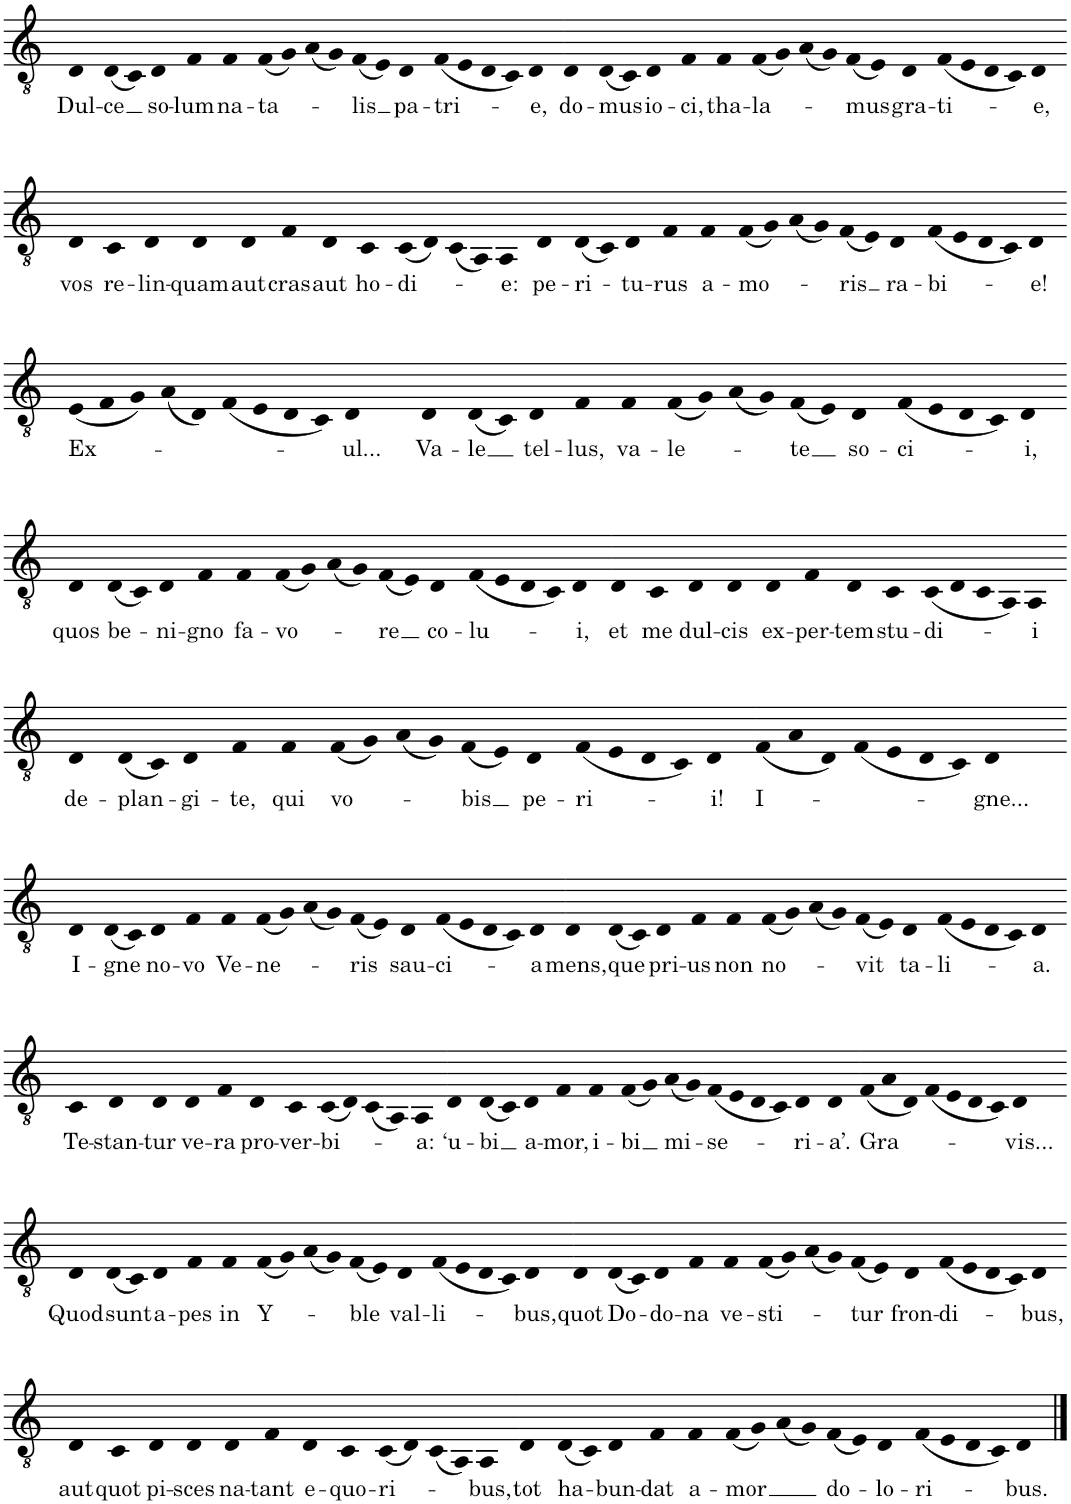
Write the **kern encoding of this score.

**kern	**text
*part1	*part1
*staff1	*staff1
*I"Voice	*
*I'Vo.	*
*clefGv2	*
*k[]	*
*M20/4	*
=1	=1
!	!LO:LY:b
4D	Dul-
!	!LO:LY:b
(8DL	-ce
8CJ)	.
!	!LO:LY:b
4D	so-
!	!LO:LY:b
4F	-lum
!	!LO:LY:b
4F	na-
!	!LO:LY:b
(8FL	-ta-
8G)	.
(8A	.
8G)	.
!	!LO:LY:b
(8F	-lis
8EJ)	.
!	!LO:LY:b
4D	pa-
!	!LO:LY:b
(8FL	-tri-
8E	.
8D	.
8CJ)	.
!	!LO:LY:b
4D	-e,
=2-	=2-
!	!LO:LY:b
4D	do-
!	!LO:LY:b
(8DL	-mus
8CJ)	.
!	!LO:LY:b
4D	io-
!	!LO:LY:b
4F	-ci,
!	!LO:LY:b
4F	tha-
!	!LO:LY:b
(8FL	-la-
8G)	.
(8A	.
8G)	.
!	!LO:LY:b
(8F	-mus
8EJ)	.
!	!LO:LY:b
4D	gra-
!	!LO:LY:b
(8FL	-ti-
8E	.
8D	.
8CJ)	.
!	!LO:LY:b
4D	-e,
!!LO:LB:g=z
=3-	=3-
!	!LO:LY:b
4D	vos
!	!LO:LY:b
4C	re-
!	!LO:LY:b
4D	-lin-
!	!LO:LY:b
4D	-quam
!	!LO:LY:b
4D	aut
!	!LO:LY:b
4F	cras
!	!LO:LY:b
4D	aut
!	!LO:LY:b
4C	ho-
!	!LO:LY:b
(8CL	-di-
8D)	.
(8C	.
8AAJ)	.
!	!LO:LY:b
4AA	-e:
=4-	=4-
!	!LO:LY:b
4D	pe-
!	!LO:LY:b
(8DL	-ri-
8CJ)	.
!	!LO:LY:b
4D	-tu-
!	!LO:LY:b
4F	-rus
!	!LO:LY:b
4F	a-
!	!LO:LY:b
(8FL	-mo-
8G)	.
(8A	.
8G)	.
!	!LO:LY:b
(8F	-ris
8EJ)	.
!	!LO:LY:b
4D	ra-
!	!LO:LY:b
(8FL	-bi-
8E	.
8D	.
8CJ)	.
!	!LO:LY:b
4D	-e!
!!LO:LB:g=z
=5-	=5-
!	!LO:LY:b
(8EL	Ex-
8F	.
8G)	.
(8A	.
8D)	.
(8F	.
8E	.
8D	.
8CJ)	.
!	!LO:LY:b
4D	-ul...
8ryy	.
=6-	=6-
!	!LO:LY:b
4D	Va-
!	!LO:LY:b
(8DL	-le
8CJ)	.
!	!LO:LY:b
4D	tel-
!	!LO:LY:b
4F	-lus,
!	!LO:LY:b
4F	va-
!	!LO:LY:b
(8FL	-le-
8G)	.
(8A	.
8G)	.
!	!LO:LY:b
(8F	-te
8EJ)	.
!	!LO:LY:b
4D	so-
!	!LO:LY:b
(8FL	-ci-
8E	.
8D	.
8CJ)	.
!	!LO:LY:b
4D	-i,
!!LO:LB:g=z
=7-	=7-
!	!LO:LY:b
4D	quos
!	!LO:LY:b
(8DL	be-
8CJ)	.
!	!LO:LY:b
4D	-ni-
!	!LO:LY:b
4F	-gno
!	!LO:LY:b
4F	fa-
!	!LO:LY:b
(8FL	-vo-
8G)	.
(8A	.
8G)	.
!	!LO:LY:b
(8F	-re
8EJ)	.
!	!LO:LY:b
4D	co-
!	!LO:LY:b
(8FL	-lu-
8E	.
8D	.
8CJ)	.
!	!LO:LY:b
4D	-i,
=8-	=8-
!	!LO:LY:b
4D	et
!	!LO:LY:b
4C	me
!	!LO:LY:b
4D	dul-
!	!LO:LY:b
4D	-cis
!	!LO:LY:b
4D	ex-
!	!LO:LY:b
4F	-per-
!	!LO:LY:b
4D	-tem
!	!LO:LY:b
4C	stu-
!	!LO:LY:b
(8CL	-di-
8D	.
8C	.
8AAJ)	.
!	!LO:LY:b
4AA	-i
!!LO:LB:g=z
=9-	=9-
!	!LO:LY:b
4D	de-
!	!LO:LY:b
(8DL	-plan-
8CJ)	.
!	!LO:LY:b
4D	-gi-
!	!LO:LY:b
4F	-te,
!	!LO:LY:b
4F	qui
!	!LO:LY:b
(8FL	vo-
8G)	.
(8A	.
8G)	.
!	!LO:LY:b
(8F	-bis
8EJ)	.
!	!LO:LY:b
4D	pe-
!	!LO:LY:b
(8FL	-ri-
8E	.
8D	.
8CJ)	.
!	!LO:LY:b
4D	-i!
=10-	=10-
!	!LO:LY:b
(8FL	I-
8A	.
8D)	.
(8F	.
8E	.
8D	.
8CJ)	.
!	!LO:LY:b
4D	-gne...
8ryy	.
!!LO:LB:g=z
=11-	=11-
!	!LO:LY:b
4D	I-
!	!LO:LY:b
(8DL	-gne
8CJ)	.
!	!LO:LY:b
4D	no-
!	!LO:LY:b
4F	-vo
!	!LO:LY:b
4F	Ve-
!	!LO:LY:b
(8FL	-ne-
8G)	.
(8A	.
8G)	.
!	!LO:LY:b
(8F	-ris
8EJ)	.
!	!LO:LY:b
4D	sau-
!	!LO:LY:b
(8FL	-ci-
8E	.
8D	.
8CJ)	.
!	!LO:LY:b
4D	-a
=12-	=12-
!	!LO:LY:b
4D	mens,
!	!LO:LY:b
(8DL	que
8CJ)	.
!	!LO:LY:b
4D	pri-
!	!LO:LY:b
4F	-us
!	!LO:LY:b
4F	non
!	!LO:LY:b
(8FL	no-
8G)	.
(8A	.
8G)	.
!	!LO:LY:b
(8F	-vit
8EJ)	.
!	!LO:LY:b
4D	ta-
!	!LO:LY:b
(8FL	-li-
8E	.
8D	.
8CJ)	.
!	!LO:LY:b
4D	-a.
!!LO:LB:g=z
=13-	=13-
!	!LO:LY:b
4C	Te-
!	!LO:LY:b
4D	-stan-
!	!LO:LY:b
4D	-tur
!	!LO:LY:b
4D	ve-
!	!LO:LY:b
4F	-ra
!	!LO:LY:b
4D	pro-
!	!LO:LY:b
4C	-ver-
!	!LO:LY:b
(8CL	-bi-
8D)	.
(8C	.
8AAJ)	.
!	!LO:LY:b
4AA	-a:
=14-	=14-
!	!LO:LY:b
4D	‘u-
!	!LO:LY:b
(8DL	-bi
8CJ)	.
!	!LO:LY:b
4D	a-
!	!LO:LY:b
4F	-mor,
!	!LO:LY:b
4F	i-
!	!LO:LY:b
(8FL	-bi
8G)	.
!	!LO:LY:b
(8A	mi-
8G)	.
!	!LO:LY:b
(8F	-se-
8E	.
8D	.
8CJ)	.
!	!LO:LY:b
4D	-ri-
!	!LO:LY:b
4D	-a’.
=15-	=15-
!	!LO:LY:b
(8FL	Gra-
8A	.
8D)	.
(8F	.
8E	.
8D	.
8CJ)	.
!	!LO:LY:b
4D	-vis...
8ryy	.
!!LO:LB:g=z
=16-	=16-
!	!LO:LY:b
4D	Quod
!	!LO:LY:b
(8DL	sunt
8CJ)	.
!	!LO:LY:b
4D	a-
!	!LO:LY:b
4F	-pes
!	!LO:LY:b
4F	in
!	!LO:LY:b
(8FL	Y-
8G)	.
(8A	.
8G)	.
!	!LO:LY:b
(8F	-ble
8EJ)	.
!	!LO:LY:b
4D	val-
!	!LO:LY:b
(8FL	-li-
8E	.
8D	.
8CJ)	.
!	!LO:LY:b
4D	-bus,
=17-	=17-
!	!LO:LY:b
4D	quot
!	!LO:LY:b
(8DL	Do-
8CJ)	.
!	!LO:LY:b
4D	-do-
!	!LO:LY:b
4F	-na
!	!LO:LY:b
4F	ve-
!	!LO:LY:b
(8FL	-sti-
8G)	.
(8A	.
8G)	.
!	!LO:LY:b
(8F	-tur
8EJ)	.
!	!LO:LY:b
4D	fron-
!	!LO:LY:b
(8FL	-di-
8E	.
8D	.
8CJ)	.
!	!LO:LY:b
4D	-bus,
!!LO:LB:g=z
=18-	=18-
!	!LO:LY:b
4D	aut
!	!LO:LY:b
4C	quot
!	!LO:LY:b
4D	pi-
!	!LO:LY:b
4D	-sces
!	!LO:LY:b
4D	na-
!	!LO:LY:b
4F	-tant
!	!LO:LY:b
4D	e-
!	!LO:LY:b
4C	-quo-
!	!LO:LY:b
(8CL	-ri-
8D)	.
(8C	.
8AAJ)	.
!	!LO:LY:b
4AA	-bus,
=19-	=19-
!	!LO:LY:b
4D	tot
!	!LO:LY:b
(8DL	ha-
8CJ)	.
!	!LO:LY:b
4D	-bun-
!	!LO:LY:b
4F	-dat
!	!LO:LY:b
4F	a-
!	!LO:LY:b
(8FL	-mor
8G)	.
(8A	.
8G)	.
!	!LO:LY:b
(8F	do-
8EJ)	.
!	!LO:LY:b
4D	-lo-
!	!LO:LY:b
(8FL	-ri-
8E	.
8D	.
8CJ)	.
!	!LO:LY:b
4D	-bus.
==	==
*-	*-
